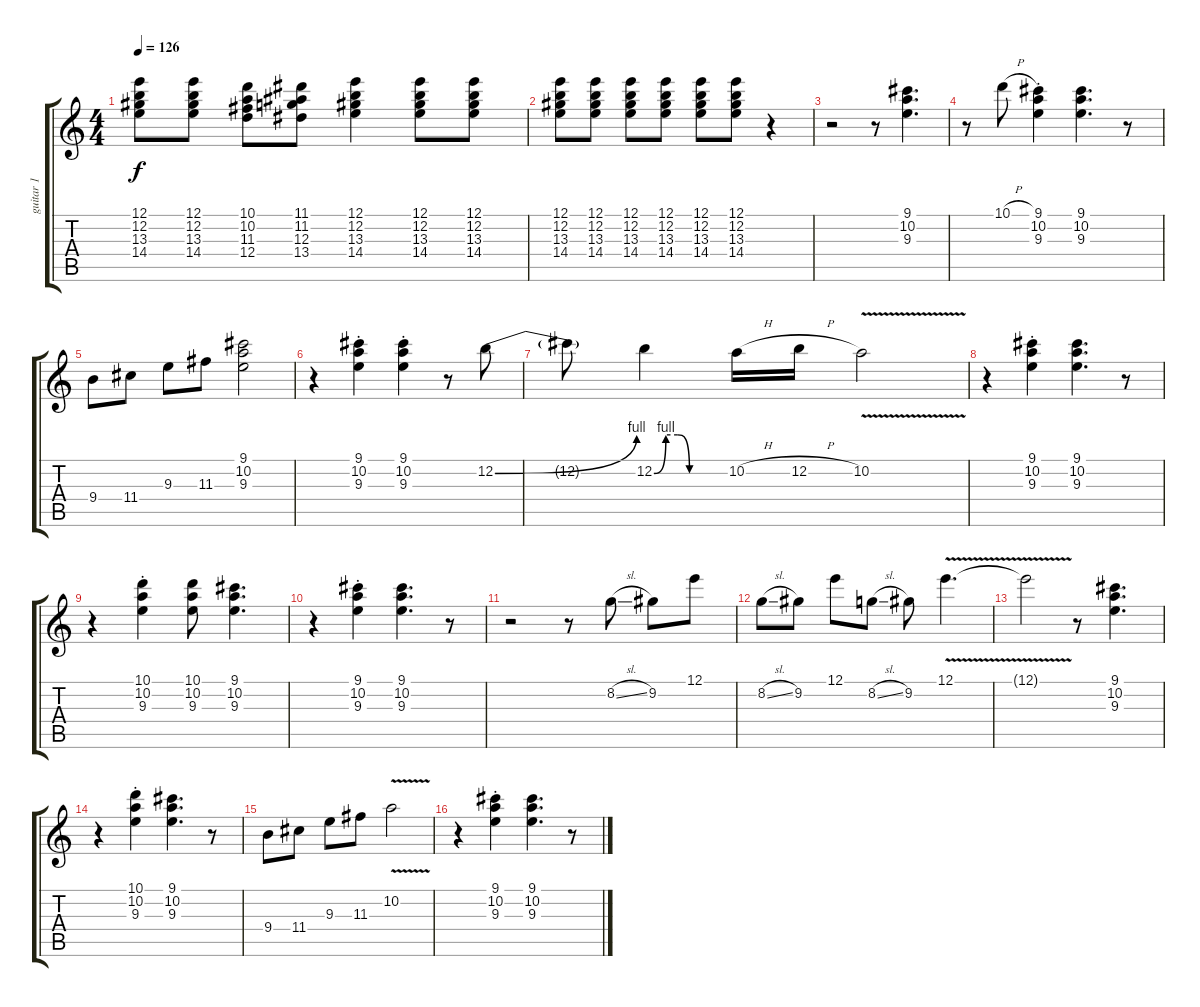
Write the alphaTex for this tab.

\track ("guitar 1" "guitar 1") {instrument overdrivenguitar}
\staff {score tabs}
\tuning (E4 B3 G3 D3 A2 E2) {hide}
\ts (4 4)
\tempo 126
\clef g2
\ks c
(12.1 12.2 13.3 14.4).8{dy f} (12.1 12.2 13.3 14.4).8 (10.1 10.2 11.3 12.4).8 (11.1 11.2 12.3 13.4).8 (12.1 12.2 13.3 14.4).4 (12.1 12.2 13.3 14.4).8 (12.1 12.2 13.3 14.4).8 |
(12.1 12.2 13.3 14.4).8 (12.1 12.2 13.3 14.4).8 (12.1 12.2 13.3 14.4).8 (12.1 12.2 13.3 14.4).8 (12.1 12.2 13.3 14.4).8 (12.1 12.2 13.3 14.4).8 r.4 |
r.2 r.8 (9.1 10.2 9.3).4{d} |
r.8 10.1{h}.8 (9.1{st} 10.2{st} 9.3{st}).4 (9.1 10.2 9.3).4{d} r.8 |
9.4.8 11.4.8 9.3.8 11.3.8 (9.1 10.2 9.3).2 |
r.4 (9.1{st} 10.2{st} 9.3{st}).4 (9.1{st} 10.2{st} 9.3{st}).4 r.8 12.2{be (bend 0 0 60 4)}.8 |
12.2{t}.8 12.2{be (custom 0 0 10 4 20 4 30 0 60 0)}.4 10.2{h}.16 12.2{h}.16 10.2{v}.2 |
r.4 (9.1{st} 10.2{st} 9.3{st}).4 (9.1 10.2 9.3).4{d} r.8 |
r.4 (10.1{st} 10.2{st} 9.3{st}).4 (10.1 10.2 9.3).8 (9.1 10.2 9.3).4{d} |
r.4 (9.1{st} 10.2{st} 9.3{st}).4 (9.1 10.2 9.3).4{d} r.8 |
r.2 r.8 8.2{sl}.8 9.2.8 12.1.8 |
8.2{sl}.8 9.2.8 12.1.8 8.2{sl}.8 9.2.8 12.1{v}.4{d} |
12.1{t}.2 r.8 (9.1 10.2 9.3).4{d} |
r.4 (10.1{st} 10.2{st} 9.3{st}).4 (9.1 10.2 9.3).4{d} r.8 |
9.4.8 11.4.8 9.3.8 11.3.8 10.2{v}.2 |
r.4 (9.1{st} 10.2{st} 9.3{st}).4 (9.1 10.2 9.3).4{d} r.8
